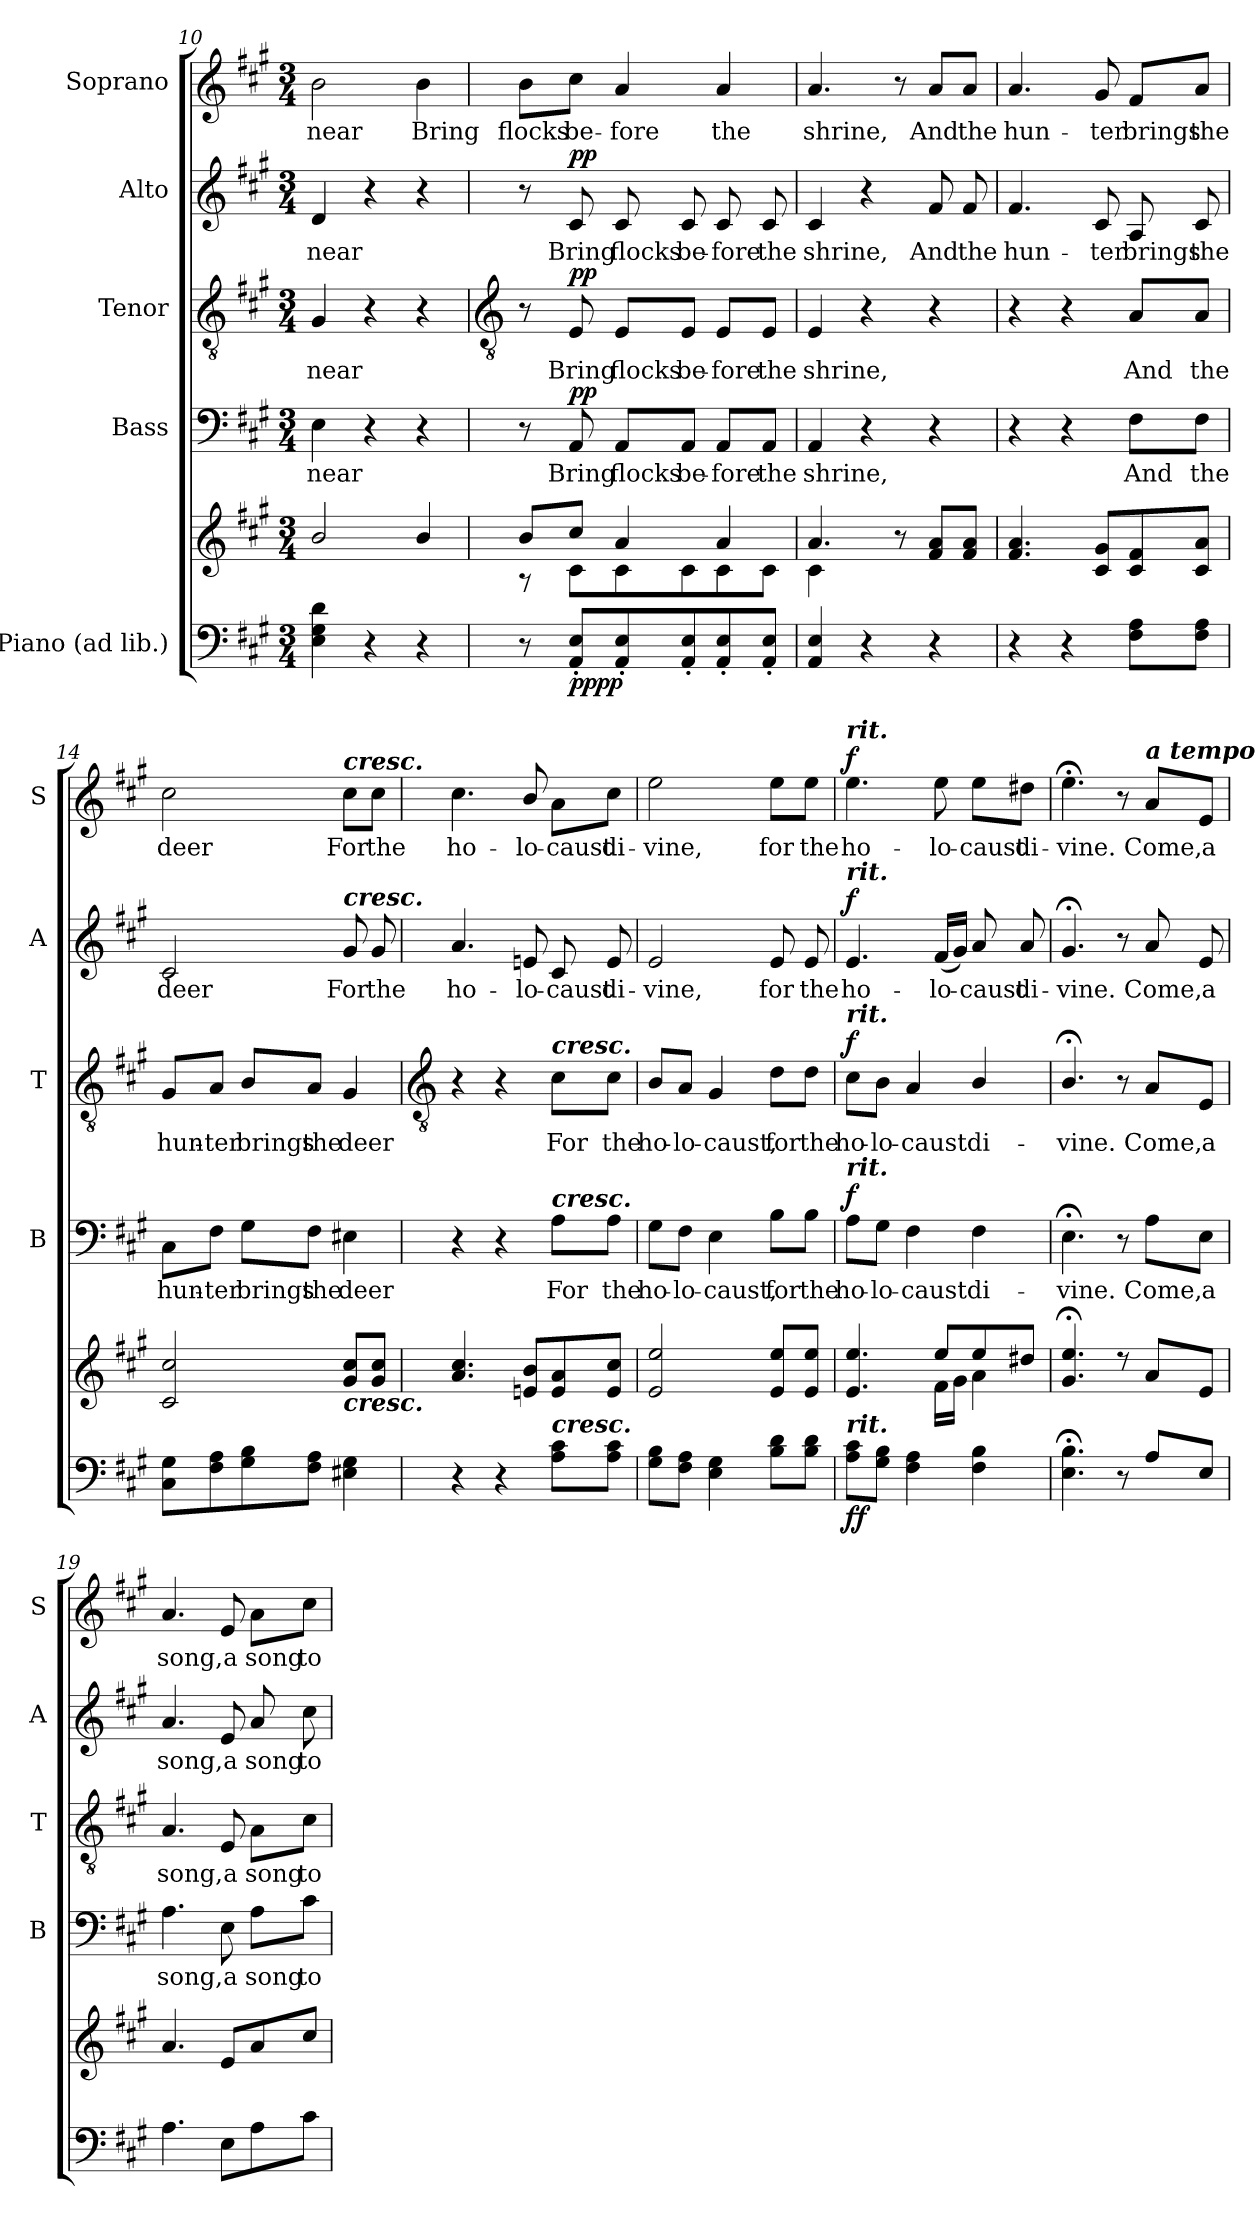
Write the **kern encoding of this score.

**kern	**kern	**dynam	**kern	**text	**dynam	**kern	**text	**dynam	**kern	**text	**dynam	**kern	**text	**dynam
*part5	*part5	*part5	*part4	*part4	*part4	*part3	*part3	*part3	*part2	*part2	*part2	*part1	*part1	*part1
*staff6	*staff5	*staff5/6	*staff4	*staff4	*staff4	*staff3	*staff3	*staff3	*staff2	*staff2	*staff2	*staff1	*staff1	*staff1
*I"Piano (ad lib.)	*	*	*I"Bass	*	*	*I"Tenor	*	*	*I"Alto	*	*	*I"Soprano	*	*
*	*	*	*I'B	*	*	*I'T	*	*	*I'A	*	*	*I'S	*	*
*clefF4	*clefG2	*	*clefF4	*	*	*clefGv2	*	*	*clefG2	*	*	*clefG2	*	*
*k[f#c#g#]	*k[f#c#g#]	*	*k[f#c#g#]	*	*	*k[f#c#g#]	*	*	*k[f#c#g#]	*	*	*k[f#c#g#]	*	*
*A:	*A:	*	*A:	*	*	*A:	*	*	*A:	*	*	*A:	*	*
*M3/4	*M3/4	*	*M3/4	*	*	*M3/4	*	*	*M3/4	*	*	*M3/4	*	*
=10	=10	=10	=10	=10	=10	=10	=10	=10	=10	=10	=10	=10	=10	=10
*	*^	*	*	*	*	*	*	*	*	*	*	*	*	*
!	!	!LO:N:vis=1	!	!	!LO:LY:b	!	!	!LO:LY:b	!	!	!LO:LY:b	!	!	!LO:LY:b	!
4E 4G# 4d	2b	2.ryy	.	4E	near	.	4G#	near	.	4d	near	.	2b	near	.
4r	.	.	.	4r	.	.	4r	.	.	4r	.	.	.	.	.
!	!	!	!	!	!	!	!	!	!	!	!	!	!	!LO:LY:b	!
4r	4b	.	.	4r	.	.	4r	.	.	4r	.	.	4b	Bring	.
!!LO:LB:g=z
=11	=11	=11	=11	=11	=11	=11	=11	=11	=11	=11	=11	=11	=11	=11	=11
*	*	*	*	*	*	*	*clefGv2	*	*	*	*	*	*	*	*
!	!	!	!	!	!	!	!	!	!	!	!	!	!	!LO:LY:b	!
8r	8b/L	8r	.	8r	.	.	8r	.	.	8r	.	.	8b\L	flocks	.
!	!	!	!LO:DY:b=2	!	!LO:LY:b	!	!	!LO:LY:b	!	!	!LO:LY:b	!	!	!LO:LY:b	!
!	!	!	!LO:DY:n=1:b	!	!	!LO:DY:b	!	!	!LO:DY:b	!	!	!LO:DY:b	!	!	!
8AA' 8E'L	8cc#/J	8c#\L	pp pp	8AA	Bring	pp	8E	Bring	pp	8c#	Bring	pp	8cc#\J	be-	.
!	!	!	!	!	!LO:LY:b	!	!	!LO:LY:b	!	!	!LO:LY:b	!	!	!LO:LY:b	!
8AA' 8E'	4a	8c#\	.	8AA/L	flocks	.	8E/L	flocks	.	8c#	flocks	.	4a	-fore	.
!	!	!	!	!	!LO:LY:b	!	!	!LO:LY:b	!	!	!LO:LY:b	!	!	!	!
8AA' 8E'	.	8c#\	.	8AA/J	be-	.	8E/J	be-	.	8c#	be-	.	.	.	.
!	!	!	!	!	!LO:LY:b	!	!	!LO:LY:b	!	!	!LO:LY:b	!	!	!LO:LY:b	!
8AA' 8E'	4a	8c#\	.	8AA/L	-fore	.	8E/L	-fore	.	8c#	-fore	.	4a	the	.
!	!	!	!	!	!LO:LY:b	!	!	!LO:LY:b	!	!	!LO:LY:b	!	!	!	!
8AA' 8E'J	.	8c#\J	.	8AA/J	the	.	8E/J	the	.	8c#	the	.	.	.	.
=12	=12	=12	=12	=12	=12	=12	=12	=12	=12	=12	=12	=12	=12	=12	=12
!	!	!	!	!	!LO:LY:b	!	!	!LO:LY:b	!	!	!LO:LY:b	!	!	!LO:LY:b	!
4AA 4E	4.a	4c#\	.	4AA	shrine,	.	4E	shrine,	.	4c#	shrine,	.	4.a	shrine,	.
4r	.	2ryy	.	4r	.	.	4r	.	.	4r	.	.	.	.	.
.	8r	.	.	.	.	.	.	.	.	.	.	.	8r	.	.
!	!	!	!	!	!	!	!	!	!	!	!LO:LY:b	!	!	!LO:LY:b	!
4r	8f# 8aL	.	.	4r	.	.	4r	.	.	8f#	And	.	8a/L	And	.
!	!	!	!	!	!	!	!	!	!	!	!LO:LY:b	!	!	!LO:LY:b	!
.	8f# 8aJ	.	.	.	.	.	.	.	.	8f#	the	.	8a/J	the	.
=13	=13	=13	=13	=13	=13	=13	=13	=13	=13	=13	=13	=13	=13	=13	=13
!	!	!LO:N:vis=1	!	!	!	!	!	!	!	!	!LO:LY:b	!	!	!LO:LY:b	!
4r	4.f# 4.a	2.ryy	.	4r	.	.	4r	.	.	4.f#	hun-	.	4.a	hun-	.
4r	.	.	.	4r	.	.	4r	.	.	.	.	.	.	.	.
!	!	!	!	!	!	!	!	!	!	!	!LO:LY:b	!	!	!LO:LY:b	!
.	8c# 8g#L	.	.	.	.	.	.	.	.	8c#	-ter	.	8g#	-ter	.
!	!	!	!	!	!LO:LY:b	!	!	!LO:LY:b	!	!	!LO:LY:b	!	!	!LO:LY:b	!
8F# 8AL	8c# 8f#	.	.	8F#\L	And	.	8A/L	And	.	8A	brings	.	8f#/L	brings	.
!	!	!	!	!	!LO:LY:b	!	!	!LO:LY:b	!	!	!LO:LY:b	!	!	!LO:LY:b	!
8F# 8AJ	8c# 8aJ	.	.	8F#\J	the	.	8A/J	the	.	8c#	the	.	8a/J	the	.
=14	=14	=14	=14	=14	=14	=14	=14	=14	=14	=14	=14	=14	=14	=14	=14
!	!	!LO:N:vis=1	!	!	!LO:LY:b	!	!	!LO:LY:b	!	!	!LO:LY:b	!	!	!LO:LY:b	!
8C# 8G#L	2c# 2cc#	2.ryy	.	8C#\L	hun-	.	8G#/L	hun-	.	2c#	deer	.	2cc#	deer	.
!	!	!	!	!	!LO:LY:b	!	!	!LO:LY:b	!	!	!	!	!	!	!
8F# 8A	.	.	.	8F#\J	-ter	.	8A/J	-ter	.	.	.	.	.	.	.
!	!	!	!	!	!LO:LY:b	!	!	!LO:LY:b	!	!	!	!	!	!	!
8G# 8B	.	.	.	8G#\L	brings	.	8B/L	brings	.	.	.	.	.	.	.
!	!	!	!	!	!LO:LY:b	!	!	!LO:LY:b	!	!	!	!	!	!	!
8F# 8AJ	.	.	.	8F#\J	the	.	8A/J	the	.	.	.	.	.	.	.
!	!	!	!	!	!	!	!	!	!	!	!	!	!LO:TX:a:Bi:t=cresc.	!	!
!	!	!	!	!	!	!	!	!	!	!LO:TX:a:Bi:t=cresc.	!	!	!	!	!
!	!LO:TX:b:Bi:t=cresc.	!	!	!	!	!	!	!	!	!	!	!	!	!	!
!	!	!	!	!	!LO:LY:b	!	!	!LO:LY:b	!	!	!LO:LY:b	!	!	!LO:LY:b	!
4E#X 4G#	8g# 8cc#L	.	.	4E#X	deer	.	4G#	deer	.	8g#	For	.	8cc#\L	For	.
!	!	!	!	!	!	!	!	!	!	!	!LO:LY:b	!	!	!LO:LY:b	!
.	8g# 8cc#J	.	.	.	.	.	.	.	.	8g#	the	.	8cc#\J	the	.
!!LO:LB:g=z
=15	=15	=15	=15	=15	=15	=15	=15	=15	=15	=15	=15	=15	=15	=15	=15
*	*	*	*	*	*	*	*clefGv2	*	*	*	*	*	*	*	*
!	!	!LO:N:vis=1	!	!	!	!	!	!	!	!	!LO:LY:b	!	!	!LO:LY:b	!
4r	4.a 4.cc#	2.ryy	.	4r	.	.	4r	.	.	4.a	ho-	.	4.cc#	ho-	.
4r	.	.	.	4r	.	.	4r	.	.	.	.	.	.	.	.
!	!	!	!	!	!	!	!	!	!	!	!LO:LY:b	!	!	!LO:LY:b	!
.	8en 8bL	.	.	.	.	.	.	.	.	8en	-lo-	.	8b/	-lo-	.
!	!	!	!	!	!	!	!LO:TX:a:Bi:t=cresc.	!	!	!	!	!	!	!	!
!	!	!	!	!LO:TX:a:Bi:t=cresc.	!	!	!	!	!	!	!	!	!	!	!
!LO:TX:a:Bi:t=cresc.	!	!	!	!	!	!	!	!	!	!	!	!	!	!	!
!	!	!	!	!	!LO:LY:b	!	!	!LO:LY:b	!	!	!LO:LY:b	!	!	!LO:LY:b	!
8A 8c#L	8e 8a	.	.	8A\L	For	.	8c#\L	For	.	8c#	-caust	.	8a\L	-caust	.
!	!	!	!	!	!LO:LY:b	!	!	!LO:LY:b	!	!	!LO:LY:b	!	!	!LO:LY:b	!
8A 8c#J	8e 8cc#J	.	.	8A\J	the	.	8c#\J	the	.	8e	di-	.	8cc#\J	di-	.
=16	=16	=16	=16	=16	=16	=16	=16	=16	=16	=16	=16	=16	=16	=16	=16
!	!	!LO:N:vis=1	!	!	!LO:LY:b	!	!	!LO:LY:b	!	!	!LO:LY:b	!	!	!LO:LY:b	!
8G# 8BL	2e 2ee	2.ryy	.	8G#\L	ho-	.	8B/L	ho-	.	2e	-vine,	.	2ee	-vine,	.
!	!	!	!	!	!LO:LY:b	!	!	!LO:LY:b	!	!	!	!	!	!	!
8F# 8AJ	.	.	.	8F#\J	-lo-	.	8A/J	-lo-	.	.	.	.	.	.	.
!	!	!	!	!	!LO:LY:b	!	!	!LO:LY:b	!	!	!	!	!	!	!
4E 4G#	.	.	.	4E	-caust,	.	4G#	-caust,	.	.	.	.	.	.	.
!	!	!	!	!	!LO:LY:b	!	!	!LO:LY:b	!	!	!LO:LY:b	!	!	!LO:LY:b	!
8B 8dL	8e 8eeL	.	.	8B\L	for	.	8d\L	for	.	8e	for	.	8ee\L	for	.
!	!	!	!	!	!LO:LY:b	!	!	!LO:LY:b	!	!	!LO:LY:b	!	!	!LO:LY:b	!
8B 8dJ	8e 8eeJ	.	.	8B\J	the	.	8d\J	the	.	8e	the	.	8ee\J	the	.
=17	=17	=17	=17	=17	=17	=17	=17	=17	=17	=17	=17	=17	=17	=17	=17
!	!	!	!	!	!	!	!	!	!	!	!	!	!LO:TX:a:Bi:t=rit.	!	!
!	!	!	!	!	!	!	!	!	!	!LO:TX:a:Bi:t=rit.	!	!	!	!	!
!	!	!	!	!	!	!	!LO:TX:a:Bi:t=rit.	!	!	!	!	!	!	!	!
!	!	!	!	!LO:TX:a:Bi:t=rit.	!	!	!	!	!	!	!	!	!	!	!
!LO:TX:a:Bi:t=rit.	!	!	!	!	!	!	!	!	!	!	!	!	!	!	!
!	!	!	!LO:DY:b=2	!	!LO:LY:b	!	!	!LO:LY:b	!	!	!LO:LY:b	!	!	!LO:LY:b	!
!	!	!	!LO:DY:n=1:b	!	!	!LO:DY:b	!	!	!LO:DY:b	!	!	!LO:DY:b	!	!	!LO:DY:b
8A 8c#L	4.e 4.ee	4.ryy	f f	8A\L	ho-	f	8c#\L	ho-	f	4.e	ho-	f	4.ee	ho-	f
!	!	!	!	!	!LO:LY:b	!	!	!LO:LY:b	!	!	!	!	!	!	!
8G# 8BJ	.	.	.	8G#\J	-lo-	.	8B\J	-lo-	.	.	.	.	.	.	.
!	!	!	!	!	!LO:LY:b	!	!	!LO:LY:b	!	!	!	!	!	!	!
4F# 4A	.	.	.	4F#	-caust	.	4A	-caust	.	.	.	.	.	.	.
!	!	!	!	!	!	!	!	!	!	!	!LO:LY:b	!	!	!LO:LY:b	!
.	8ee/L	16f#\LL	.	.	.	.	.	.	.	(<16f#LL	-lo-	.	8ee	-lo-	.
.	.	16g#\JJ	.	.	.	.	.	.	.	16g#JJ)	.	.	.	.	.
!	!	!	!	!	!LO:LY:b	!	!	!LO:LY:b	!	!	!LO:LY:b	!	!	!LO:LY:b	!
4F# 4B	8ee/	4a\	.	4F#	di-	.	4B/	di-	.	8a	caust	.	8ee\L	-caust	.
!	!	!	!	!	!	!	!	!	!	!	!LO:LY:b	!	!	!LO:LY:b	!
.	8dd#X/J	.	.	.	.	.	.	.	.	8a	di-	.	8dd#X\J	di-	.
=18	=18	=18	=18	=18	=18	=18	=18	=18	=18	=18	=18	=18	=18	=18	=18
!	!	!	!	!	!LO:LY:b	!	!	!LO:LY:b	!	!	!LO:LY:b	!	!	!LO:LY:b	!
4.E;< 4.B;<	4.g#;< 4.ee;<	2.ryy	.	4.E;<	-vine.	.	4.B;</	-vine.	.	4.g#;<	-vine.	.	4.ee;<	-vine.	.
8r	8r	.	.	8r	.	.	8r	.	.	8r	.	.	8r	.	.
!	!	!	!	!	!	!	!	!	!	!	!	!	!LO:TX:a:Bi:t=a tempo	!	!
!	!	!	!	!	!LO:LY:b	!	!	!LO:LY:b	!	!	!LO:LY:b	!	!	!LO:LY:b	!
8A\L	8aL	.	.	8A\L	Come,	.	8A/L	Come,	.	8a	Come,	.	8a/L	Come,	.
!	!	!	!	!	!LO:LY:b	!	!	!LO:LY:b	!	!	!LO:LY:b	!	!	!LO:LY:b	!
8E/J	8eJ	.	.	8E\J	a	.	8E/J	a	.	8e	a	.	8e/J	a	.
=19	=19	=19	=19	=19	=19	=19	=19	=19	=19	=19	=19	=19	=19	=19	=19
!	!	!LO:N:vis=1	!	!	!LO:LY:b	!	!	!LO:LY:b	!	!	!LO:LY:b	!	!	!LO:LY:b	!
4.A	4.a	2.ryy	.	4.A	song,	.	4.A	song,	.	4.a	song,	.	4.a	song,	.
!	!	!	!	!	!LO:LY:b	!	!	!LO:LY:b	!	!	!LO:LY:b	!	!	!LO:LY:b	!
8EL	8eL	.	.	8E	a	.	8E	a	.	8e	a	.	8e	a	.
!	!	!	!	!	!LO:LY:b	!	!	!LO:LY:b	!	!	!LO:LY:b	!	!	!LO:LY:b	!
8A	8a	.	.	8A\L	song	.	8A\L	song	.	8a	song	.	8a\L	song	.
!	!	!	!	!	!LO:LY:b	!	!	!LO:LY:b	!	!	!LO:LY:b	!	!	!LO:LY:b	!
8c#J	8cc#J	.	.	8c#\J	to	.	8c#\J	to	.	8cc#	to	.	8cc#\J	to	.
*	*v	*v	*	*	*	*	*	*	*	*	*	*	*	*	*
=	=	=	=	=	=	=	=	=	=	=	=	=	=	=
*-	*-	*-	*-	*-	*-	*-	*-	*-	*-	*-	*-	*-	*-	*-
